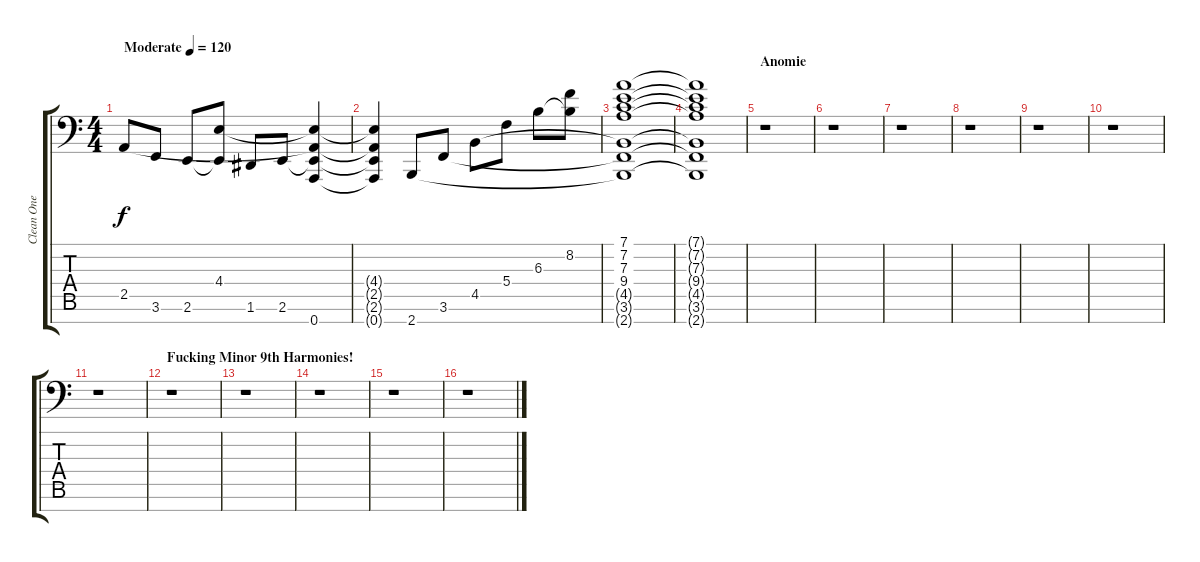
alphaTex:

\track ("Clean One Boost/Effects" "Clean One ") {instrument fx7echoes}
\staff {score tabs}
\tuning (D4 A3 F3 C3 G2 D2 A1) {hide}
\ts (4 4)
\tempo (120 "Moderate")
\clef f4
\ks c
2.5.8{dy f instrument fx7echoes} 3.6.8 2.6.8 (4.4 2.6{t}).8 1.6.8 2.6.8 (4.4{t} 2.5{t} 2.6{t} 0.7).4 |
(4.4{t} 2.5{t} 2.6{t} 0.7{t}).4 2.7.8 3.6.8 4.5.8 5.4.8 6.3.8 (8.2 6.3{t}).8 |
(7.1 7.2 7.3 9.4 4.5{t} 3.6{t} 2.7{t}).1 |
(7.1{t} 7.2{t} 7.3{t} 9.4{t} 4.5{t} 3.6{t} 2.7{t}).1 |
\section ("" "Anomie")
r.1 |
r.1 |
r.1 |
r.1 |
r.1 |
r.1 |
r.1 |
\section ("" "Fucking Minor 9th Harmonies!")
r.1 |
r.1 |
r.1 |
r.1 |
r.1
